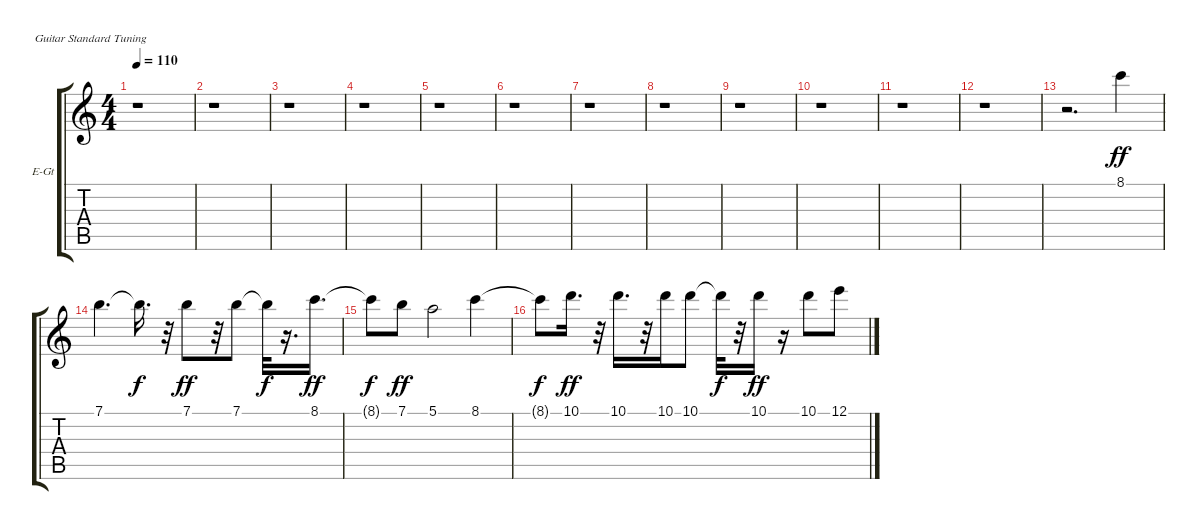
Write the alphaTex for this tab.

\bracketExtendMode groupsimilarinstruments
\firstSystemTrackNameOrientation horizontal
\otherSystemsTrackNameOrientation horizontal
\track ("Guitar" "E-Gt") {instrument overdrivenguitar}
\staff {score tabs}
\tuning (E4 B3 G3 D3 A2 E2)
\ts (4 4)
\tempo 110
\clef g2
\ks c
r.1{dy f} |
r.1 |
r.1 |
r.1 |
r.1 |
r.1 |
r.1 |
r.1 |
r.1 |
r.1 |
r.1 |
r.1 |
r.2{d} 8.1.4{dy ff} |
7.1.4{d} 7.1{t}.16{d dy f} r.32 7.1.8{dy ff} r.32 7.1.8 7.1{t}.32{dy f} r.16{d} 8.1.16{d dy ff} |
8.1{t}.8{dy f} 7.1.8{dy ff} 5.1.2 8.1.4 |
8.1{t}.8{dy f} 10.1.16{d dy ff} r.32 10.1.16{d} r.32 10.1.16 10.1.8 10.1{t}.32{dy f} r.32 10.1.16{dy ff} r.16 10.1.8 12.1.8
